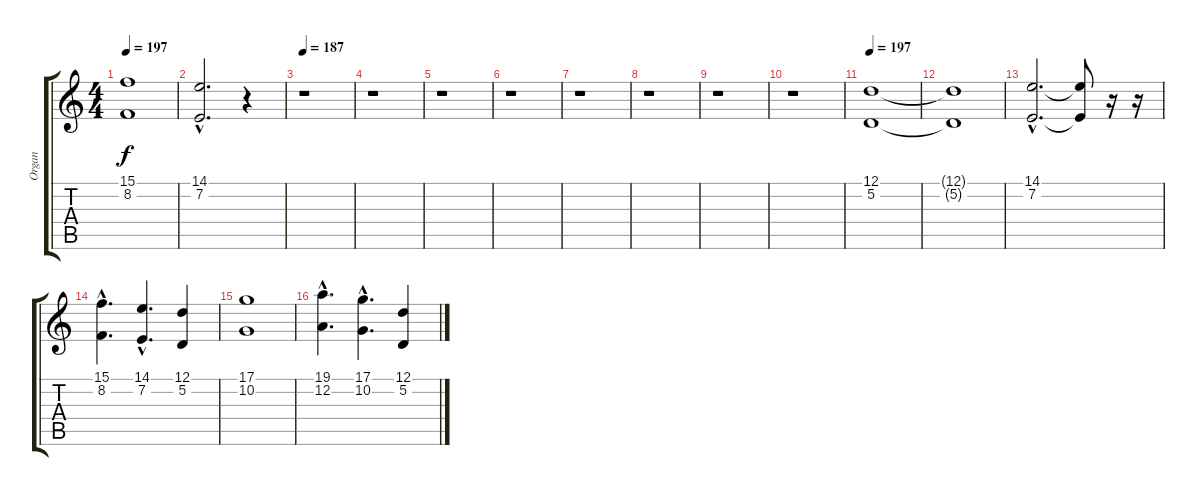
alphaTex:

\track ("Organ" "Organ") {instrument lead1square}
\staff {score tabs}
\tuning (D4 A3 F3 C3 G2 C2) {hide}
\ts (4 4)
\tempo 197
\clef g2
\ks c
(15.1 8.2).1{dy f} |
(14.1{hac} 7.2{hac}).2{d} r.4 |
\tempo 187
r.1 |
r.1 |
r.1 |
r.1 |
r.1 |
r.1 |
r.1 |
r.1 |
\tempo 197
(12.1 5.2).1{volume 12 instrument churchorgan} |
(12.1{t} 5.2{t}).1 |
(14.1{hac} 7.2{hac}).2{d} (14.1{t} 7.2{t}).8 r.16 r.16 |
(15.1{hac} 8.2{hac}).4{d} (14.1{hac} 7.2{hac}).4{d} (12.1 5.2).4 |
(17.1 10.2).1 |
(19.1{hac} 12.2{hac}).4{d} (17.1{hac} 10.2{hac}).4{d} (12.1 5.2).4
